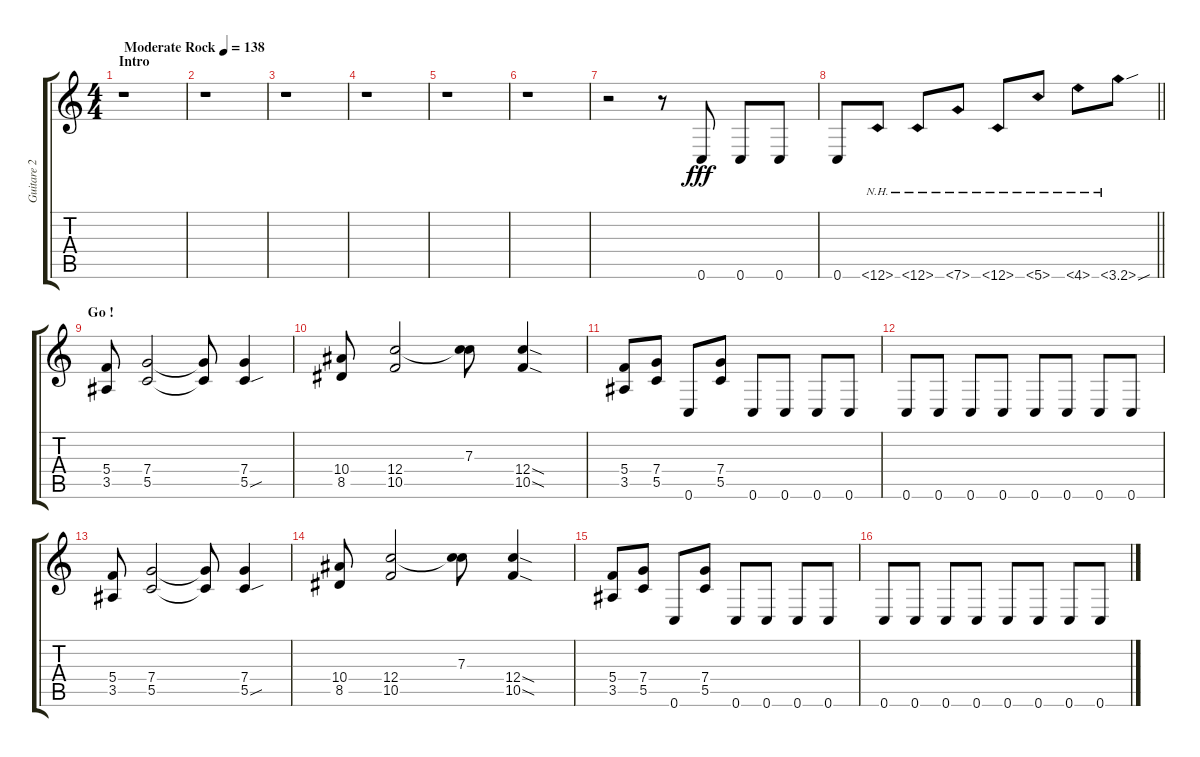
\track ("Guitare 2" "Guitare 2") {instrument overdrivenguitar}
\staff {score tabs}
\tuning (D4 A3 F3 C3 G2 C2) {hide}
\ts (4 4)
\section ("" "Intro")
\tempo (138 "Moderate Rock")
\clef g2
\ks c
r.1{dy fff instrument overdrivenguitar} |
r.1 |
r.1 |
r.1 |
r.1 |
r.1 |
r.2 r.8 0.6.8 0.6.8 0.6.8 |
\barLineRight lightlight
0.6.8 12.6{nh}.8 12.6{nh}.8 7.6{nh}.8 6.6{nh}.8 5.6{nh}.8 4.6{nh}.8 3.6{nh sou}.8 |
\section ("" "Go !")
(5.4 3.5).8 (7.4 5.5).2 (7.4{t} 5.5{t}).8 (7.4 5.5{sou}).4 |
(10.4 8.5).8 (12.4 10.5).2 (7.3 12.4{t}).8 (12.4{sod} 10.5{sod}).4 |
(5.4 3.5).8 (7.4 5.5).8 0.6.8 (7.4 5.5).8 0.6.8 0.6.8 0.6.8 0.6.8 |
0.6.8 0.6.8 0.6.8 0.6.8 0.6.8 0.6.8 0.6.8 0.6.8 |
(5.4 3.5).8 (7.4 5.5).2 (7.4{t} 5.5{t}).8 (7.4 5.5{sou}).4 |
(10.4 8.5).8 (12.4 10.5).2 (7.3 12.4{t}).8 (12.4{sod} 10.5{sod}).4 |
(5.4 3.5).8 (7.4 5.5).8 0.6.8 (7.4 5.5).8 0.6.8 0.6.8 0.6.8 0.6.8 |
0.6.8 0.6.8 0.6.8 0.6.8 0.6.8 0.6.8 0.6.8 0.6.8
